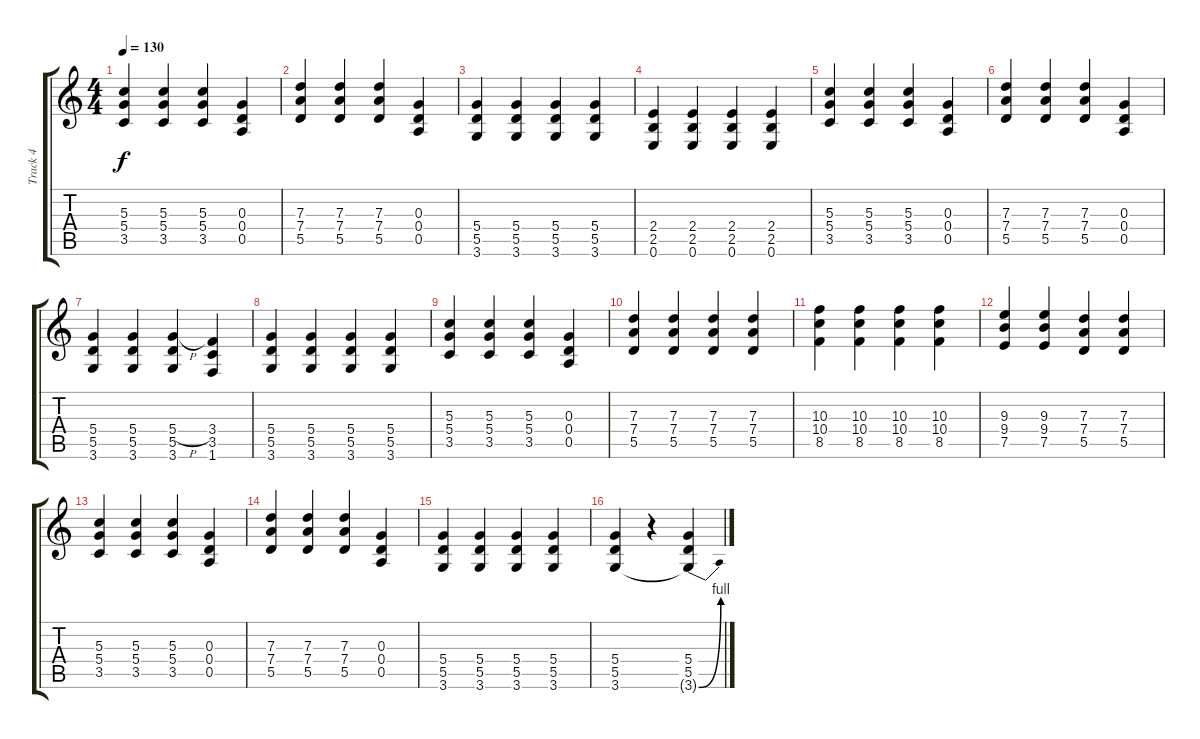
\track ("Track 4" "Track 4") {instrument distortionguitar}
\staff {score tabs}
\tuning (E4 B3 G3 D3 A2 E2) {hide}
\ts (4 4)
\tempo 130
\clef g2
\ks c
(5.3 5.4 3.5).4{dy f} (5.3 5.4 3.5).4 (5.3 5.4 3.5).4 (0.3 0.4 0.5).4 |
(7.3 7.4 5.5).4 (7.3 7.4 5.5).4 (7.3 7.4 5.5).4 (0.3 0.4 0.5).4 |
(5.4 5.5 3.6).4 (5.4 5.5 3.6).4 (5.4 5.5 3.6).4 (5.4 5.5 3.6).4 |
(2.4 2.5 0.6).4 (2.4 2.5 0.6).4 (2.4 2.5 0.6).4 (2.4 2.5 0.6).4 |
(5.3 5.4 3.5).4 (5.3 5.4 3.5).4 (5.3 5.4 3.5).4 (0.3 0.4 0.5).4 |
(7.3 7.4 5.5).4 (7.3 7.4 5.5).4 (7.3 7.4 5.5).4 (0.3 0.4 0.5).4 |
(5.4 5.5 3.6).4 (5.4 5.5 3.6).4 (5.4{h} 5.5 3.6).4 (3.4 3.5 1.6).4 |
(5.4 5.5 3.6).4 (5.4 5.5 3.6).4 (5.4 5.5 3.6).4 (5.4 5.5 3.6).4 |
(5.3 5.4 3.5).4 (5.3 5.4 3.5).4 (5.3 5.4 3.5).4 (0.3 0.4 0.5).4 |
(7.3 7.4 5.5).4 (7.3 7.4 5.5).4 (7.3 7.4 5.5).4 (7.3 7.4 5.5).4 |
(10.3 10.4 8.5).4 (10.3 10.4 8.5).4 (10.3 10.4 8.5).4 (10.3 10.4 8.5).4 |
(9.3 9.4 7.5).4 (9.3 9.4 7.5).4 (7.3 7.4 5.5).4 (7.3 7.4 5.5).4 |
(5.3 5.4 3.5).4 (5.3 5.4 3.5).4 (5.3 5.4 3.5).4 (0.3 0.4 0.5).4 |
(7.3 7.4 5.5).4 (7.3 7.4 5.5).4 (7.3 7.4 5.5).4 (0.3 0.4 0.5).4 |
(5.4 5.5 3.6).4 (5.4 5.5 3.6).4 (5.4 5.5 3.6).4 (5.4 5.5 3.6).4 |
(5.4 5.5 3.6).4 r.4 (5.4 5.5 3.6{be (bend 0 0 60 4) t}).4
